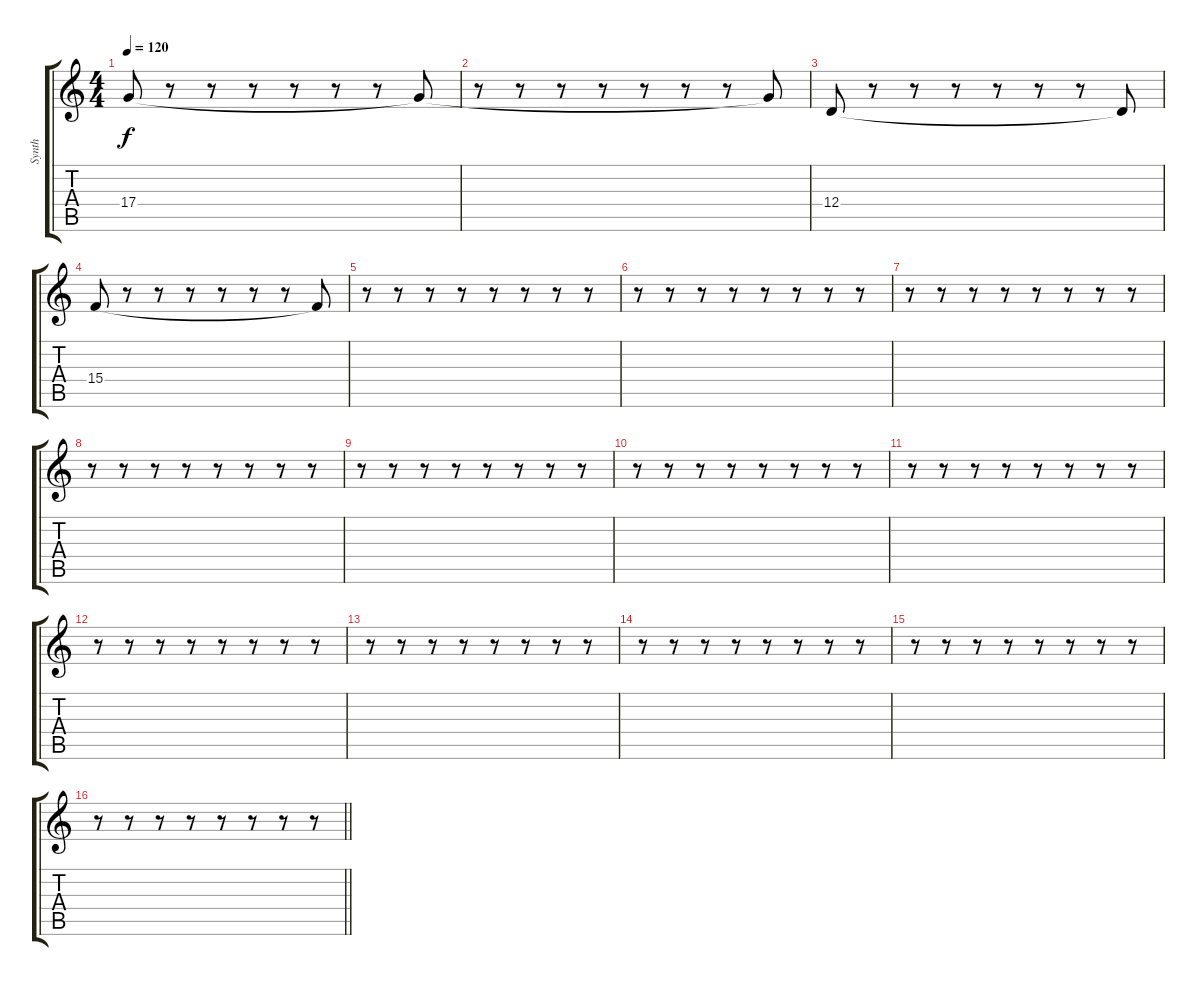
\track ("Synth" "Synth") {instrument pad1newage}
\staff {score tabs}
\tuning (E4 B3 G3 D3 A2 D2) {hide}
\ts (4 4)
\tempo 120
\clef g2
\ks c
17.4.8{dy f} r.8 r.8 r.8 r.8 r.8 r.8 17.4{t}.8 |
r.8 r.8 r.8 r.8 r.8 r.8 r.8 17.4{t}.8 |
12.4.8 r.8 r.8 r.8 r.8 r.8 r.8 12.4{t}.8 |
15.4.8 r.8 r.8 r.8 r.8 r.8 r.8 15.4{t}.8 |
r.8 r.8 r.8 r.8 r.8 r.8 r.8 r.8 |
r.8 r.8 r.8 r.8 r.8 r.8 r.8 r.8 |
r.8 r.8 r.8 r.8 r.8 r.8 r.8 r.8 |
r.8 r.8 r.8 r.8 r.8 r.8 r.8 r.8 |
r.8 r.8 r.8 r.8 r.8 r.8 r.8 r.8 |
r.8 r.8 r.8 r.8 r.8 r.8 r.8 r.8 |
r.8 r.8 r.8 r.8 r.8 r.8 r.8 r.8 |
r.8 r.8 r.8 r.8 r.8 r.8 r.8 r.8 |
r.8 r.8 r.8 r.8 r.8 r.8 r.8 r.8 |
r.8 r.8 r.8 r.8 r.8 r.8 r.8 r.8 |
r.8 r.8 r.8 r.8 r.8 r.8 r.8 r.8 |
\barLineRight lightlight
r.8 r.8 r.8 r.8 r.8 r.8 r.8 r.8
